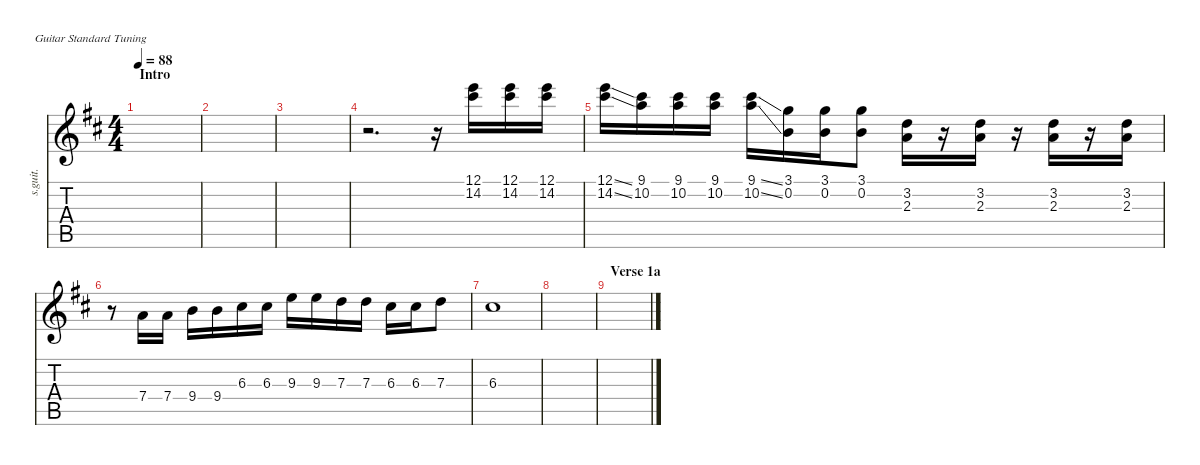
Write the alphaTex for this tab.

\defaultSystemsLayout 4
\hideDynamics
\bracketExtendMode nobrackets
\otherSystemsTrackNameOrientation horizontal
\track ("Steel Guitar" "s.guit.") {instrument acousticguitarsteel}
\staff {score tabs}
\tuning (E4 B3 G3 D3 A2 E2)
\ts (4 4)
\section ("" "Intro")
\tempo 88
\clef g2
\ks d
|
|
|
r.2{d beam Down} r.16{beam Down} (12.1{acc forcenatural} 14.2{acc #}).16{beam Down} (14.2{acc #} 12.1{acc forcenatural}).16{beam Down} (12.1{acc forcenatural} 14.2{acc #}).16{beam Down} |
(14.2{ss acc #} 12.1{ss acc forcenatural}).16{beam Down} (10.2{acc forcenatural} 9.1{acc #}).16{beam Down} (10.2{acc forcenatural} 9.1{acc #}).16{beam Down} (9.1{acc #} 10.2{acc forcenatural}).16{beam Down} (10.2{ss acc forcenatural} 9.1{ss acc #}).16{beam Down} (3.1{acc forcenatural} 0.2{acc forcenatural}).16{beam Down} (0.2{acc forcenatural} 3.1{acc forcenatural}).16{beam Down} (0.2{acc forcenatural} 3.1{acc forcenatural}).8{beam Down} (3.2{acc forcenatural} 2.3{acc forcenatural}).16{beam Down} r.16{beam Down} (2.3{acc forcenatural} 3.2{acc forcenatural}).16{beam Down} r.16{beam Down} (3.2{acc forcenatural} 2.3{acc forcenatural}).16{beam Down} r.16{beam Down} (2.3{acc forcenatural} 3.2{acc forcenatural}).16{beam Down} |
r.8{beam Down} 7.4{acc forcenatural}.16{beam Up} 7.4{acc forcenatural}.16{beam Up} 9.4{acc forcenatural}.16{beam Down} 9.4{acc forcenatural}.16{beam Down} 6.3{acc #}.16{beam Down} 6.3{acc #}.16{beam Down} 9.3{acc forcenatural}.16{beam Down} 9.3{acc forcenatural}.16{beam Down} 7.3{acc forcenatural}.16{beam Down} 7.3{acc forcenatural}.16{beam Down} 6.3{acc #}.16{beam Down} 6.3{acc #}.16{beam Down} 7.3{acc forcenatural}.8{beam Down} |
6.3{acc #}.1{beam Down} |
|
\section ("" "Verse 1a")
